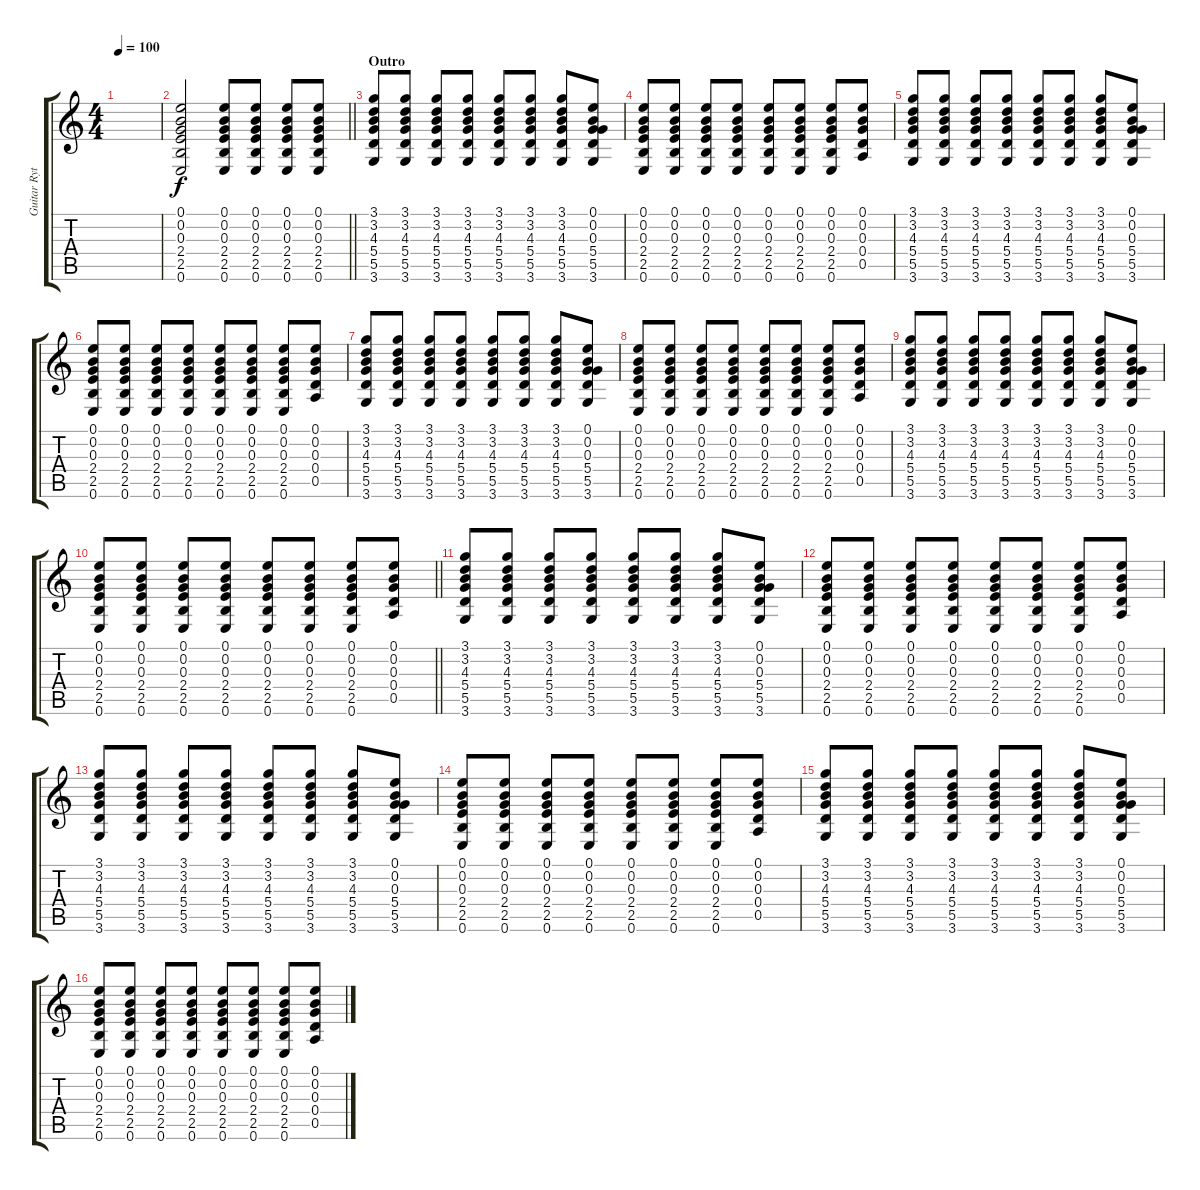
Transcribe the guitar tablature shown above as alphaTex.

\track ("Guitar Rythm (Abe)" "Guitar Ryt") {instrument overdrivenguitar}
\staff {score tabs}
\tuning (E4 B3 G3 D3 A2 E2) {hide}
\ts (4 4)
\tempo 100
\clef g2
\ks c
|
\barLineRight lightlight
(0.1{t} 0.2{t} 0.3{t} 2.4{t} 2.5{t} 0.6{t}).2 (0.1 0.2 0.3 2.4 2.5 0.6).8 (0.1 0.2 0.3 2.4 2.5 0.6).8 (0.1 0.2 0.3 2.4 2.5 0.6).8 (0.1 0.2 0.3 2.4 2.5 0.6).8 |
\section ("" "Outro")
(3.1 3.2 4.3 5.4 5.5 3.6).8 (3.1 3.2 4.3 5.4 5.5 3.6).8 (3.1 3.2 4.3 5.4 5.5 3.6).8 (3.1 3.2 4.3 5.4 5.5 3.6).8 (3.1 3.2 4.3 5.4 5.5 3.6).8 (3.1 3.2 4.3 5.4 5.5 3.6).8 (3.1 3.2 4.3 5.4 5.5 3.6).8 (0.1 0.2 0.3 5.4 5.5 3.6).8 |
(0.1 0.2 0.3 2.4 2.5 0.6).8 (0.1 0.2 0.3 2.4 2.5 0.6).8 (0.1 0.2 0.3 2.4 2.5 0.6).8 (0.1 0.2 0.3 2.4 2.5 0.6).8 (0.1 0.2 0.3 2.4 2.5 0.6).8 (0.1 0.2 0.3 2.4 2.5 0.6).8 (0.1 0.2 0.3 2.4 2.5 0.6).8 (0.1 0.2 0.3 0.4 0.5).8 |
(3.1 3.2 4.3 5.4 5.5 3.6).8 (3.1 3.2 4.3 5.4 5.5 3.6).8 (3.1 3.2 4.3 5.4 5.5 3.6).8 (3.1 3.2 4.3 5.4 5.5 3.6).8 (3.1 3.2 4.3 5.4 5.5 3.6).8 (3.1 3.2 4.3 5.4 5.5 3.6).8 (3.1 3.2 4.3 5.4 5.5 3.6).8 (0.1 0.2 0.3 5.4 5.5 3.6).8 |
(0.1 0.2 0.3 2.4 2.5 0.6).8 (0.1 0.2 0.3 2.4 2.5 0.6).8 (0.1 0.2 0.3 2.4 2.5 0.6).8 (0.1 0.2 0.3 2.4 2.5 0.6).8 (0.1 0.2 0.3 2.4 2.5 0.6).8 (0.1 0.2 0.3 2.4 2.5 0.6).8 (0.1 0.2 0.3 2.4 2.5 0.6).8 (0.1 0.2 0.3 0.4 0.5).8 |
(3.1 3.2 4.3 5.4 5.5 3.6).8 (3.1 3.2 4.3 5.4 5.5 3.6).8 (3.1 3.2 4.3 5.4 5.5 3.6).8 (3.1 3.2 4.3 5.4 5.5 3.6).8 (3.1 3.2 4.3 5.4 5.5 3.6).8 (3.1 3.2 4.3 5.4 5.5 3.6).8 (3.1 3.2 4.3 5.4 5.5 3.6).8 (0.1 0.2 0.3 5.4 5.5 3.6).8 |
(0.1 0.2 0.3 2.4 2.5 0.6).8 (0.1 0.2 0.3 2.4 2.5 0.6).8 (0.1 0.2 0.3 2.4 2.5 0.6).8 (0.1 0.2 0.3 2.4 2.5 0.6).8 (0.1 0.2 0.3 2.4 2.5 0.6).8 (0.1 0.2 0.3 2.4 2.5 0.6).8 (0.1 0.2 0.3 2.4 2.5 0.6).8 (0.1 0.2 0.3 0.4 0.5).8 |
(3.1 3.2 4.3 5.4 5.5 3.6).8 (3.1 3.2 4.3 5.4 5.5 3.6).8 (3.1 3.2 4.3 5.4 5.5 3.6).8 (3.1 3.2 4.3 5.4 5.5 3.6).8 (3.1 3.2 4.3 5.4 5.5 3.6).8 (3.1 3.2 4.3 5.4 5.5 3.6).8 (3.1 3.2 4.3 5.4 5.5 3.6).8 (0.1 0.2 0.3 5.4 5.5 3.6).8 |
\barLineRight lightlight
(0.1 0.2 0.3 2.4 2.5 0.6).8 (0.1 0.2 0.3 2.4 2.5 0.6).8 (0.1 0.2 0.3 2.4 2.5 0.6).8 (0.1 0.2 0.3 2.4 2.5 0.6).8 (0.1 0.2 0.3 2.4 2.5 0.6).8 (0.1 0.2 0.3 2.4 2.5 0.6).8 (0.1 0.2 0.3 2.4 2.5 0.6).8 (0.1 0.2 0.3 0.4 0.5).8 |
(3.1 3.2 4.3 5.4 5.5 3.6).8 (3.1 3.2 4.3 5.4 5.5 3.6).8 (3.1 3.2 4.3 5.4 5.5 3.6).8 (3.1 3.2 4.3 5.4 5.5 3.6).8 (3.1 3.2 4.3 5.4 5.5 3.6).8 (3.1 3.2 4.3 5.4 5.5 3.6).8 (3.1 3.2 4.3 5.4 5.5 3.6).8 (0.1 0.2 0.3 5.4 5.5 3.6).8 |
(0.1 0.2 0.3 2.4 2.5 0.6).8 (0.1 0.2 0.3 2.4 2.5 0.6).8 (0.1 0.2 0.3 2.4 2.5 0.6).8 (0.1 0.2 0.3 2.4 2.5 0.6).8 (0.1 0.2 0.3 2.4 2.5 0.6).8 (0.1 0.2 0.3 2.4 2.5 0.6).8 (0.1 0.2 0.3 2.4 2.5 0.6).8 (0.1 0.2 0.3 0.4 0.5).8 |
(3.1 3.2 4.3 5.4 5.5 3.6).8 (3.1 3.2 4.3 5.4 5.5 3.6).8 (3.1 3.2 4.3 5.4 5.5 3.6).8 (3.1 3.2 4.3 5.4 5.5 3.6).8 (3.1 3.2 4.3 5.4 5.5 3.6).8 (3.1 3.2 4.3 5.4 5.5 3.6).8 (3.1 3.2 4.3 5.4 5.5 3.6).8 (0.1 0.2 0.3 5.4 5.5 3.6).8 |
(0.1 0.2 0.3 2.4 2.5 0.6).8 (0.1 0.2 0.3 2.4 2.5 0.6).8 (0.1 0.2 0.3 2.4 2.5 0.6).8 (0.1 0.2 0.3 2.4 2.5 0.6).8 (0.1 0.2 0.3 2.4 2.5 0.6).8 (0.1 0.2 0.3 2.4 2.5 0.6).8 (0.1 0.2 0.3 2.4 2.5 0.6).8 (0.1 0.2 0.3 0.4 0.5).8 |
(3.1 3.2 4.3 5.4 5.5 3.6).8 (3.1 3.2 4.3 5.4 5.5 3.6).8 (3.1 3.2 4.3 5.4 5.5 3.6).8 (3.1 3.2 4.3 5.4 5.5 3.6).8 (3.1 3.2 4.3 5.4 5.5 3.6).8 (3.1 3.2 4.3 5.4 5.5 3.6).8 (3.1 3.2 4.3 5.4 5.5 3.6).8 (0.1 0.2 0.3 5.4 5.5 3.6).8 |
(0.1 0.2 0.3 2.4 2.5 0.6).8 (0.1 0.2 0.3 2.4 2.5 0.6).8 (0.1 0.2 0.3 2.4 2.5 0.6).8 (0.1 0.2 0.3 2.4 2.5 0.6).8 (0.1 0.2 0.3 2.4 2.5 0.6).8 (0.1 0.2 0.3 2.4 2.5 0.6).8 (0.1 0.2 0.3 2.4 2.5 0.6).8 (0.1 0.2 0.3 0.4 0.5).8
